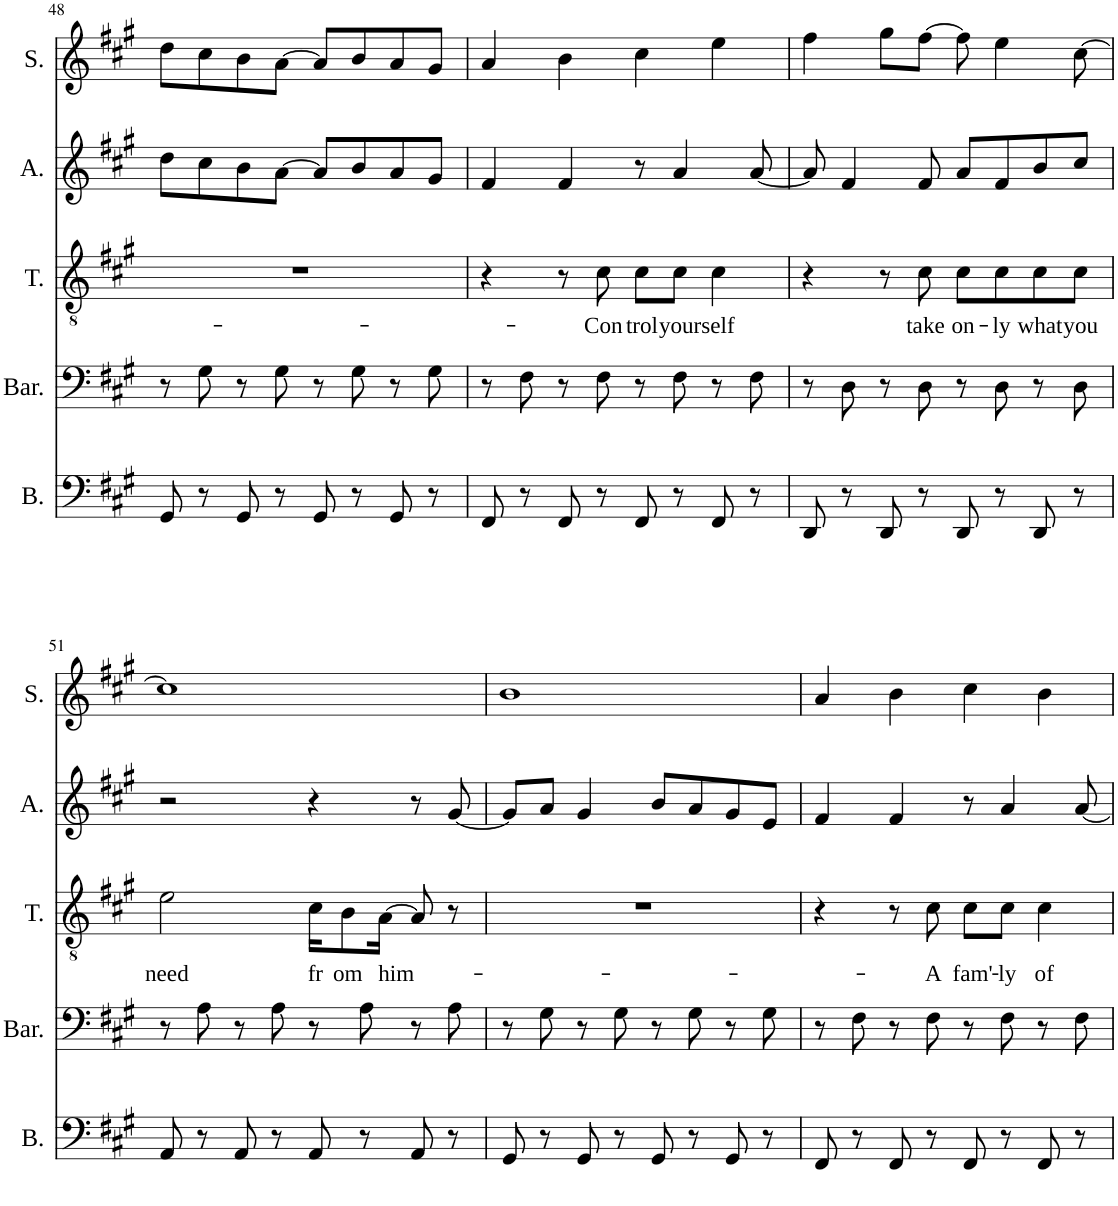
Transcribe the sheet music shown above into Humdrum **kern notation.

**kern	**kern	**kern	**text	**kern	**kern
*part5	*part4	*part3	*part3	*part2	*part1
*staff5	*staff4	*staff3	*staff3	*staff2	*staff1
*I"Bass	*I"Baritone	*I"Tenor	*	*I"Alto	*I"Soprano
*I'B.	*I'Bar.	*I'T.	*	*I'A.	*I'S.
!!LO:PB:g=z
*clefF4	*clefF4	*clefGv2	*	*clefG2	*clefG2
*k[f#c#g#]	*k[f#c#g#]	*k[f#c#g#]	*	*k[f#c#g#]	*k[f#c#g#]
*M4/4	*M4/4	*M4/4	*	*M4/4	*M4/4
=48	=48	=48	=48	=48	=48
8GG#/	8r	1r	.	8dd\L	8dd\L
8r	8G#\	.	.	8cc#\	8cc#\
8GG#/	8r	.	.	8b\	8b\
8r	8G#\	.	.	[8a\J	[8a\J
8GG#/	8r	.	.	8a/L]	8a/L]
8r	8G#\	.	.	8b/	8b/
8GG#/	8r	.	.	8a/	8a/
8r	8G#\	.	.	8g#/J	8g#/J
=49	=49	=49	=49	=49	=49
8FF#/	8r	4r	.	4f#/	4a/
8r	8F#\	.	.	.	.
8FF#/	8r	8r	.	4f#/	4b\
!	!	!	!LO:LY:b	!	!
8r	8F#\	8c#\	Con-	.	.
!	!	!	!LO:LY:b	!	!
8FF#/	8r	8c#\L	-trol	8r	4cc#\
!	!	!	!LO:LY:b	!	!
8r	8F#\	8c#\J	your	4a/	.
!	!	!	!LO:LY:b	!	!
8FF#/	8r	4c#\	self	.	4ee\
8r	8F#\	.	.	[8a/	.
=50	=50	=50	=50	=50	=50
8DD/	8r	4r	.	8a/]	4ff#\
8r	8D\	.	.	4f#/	.
8DD/	8r	8r	.	.	8gg#\L
!	!	!	!LO:LY:b	!	!
8r	8D\	8c#\	take	8f#/	[8ff#\J
!	!	!	!LO:LY:b	!	!
8DD/	8r	8c#\L	on-	8a/L	8ff#\]
!	!	!	!LO:LY:b	!	!
8r	8D\	8c#\	-ly	8f#/	4ee\
!	!	!	!LO:LY:b	!	!
8DD/	8r	8c#\	what	8b/	.
!	!	!	!LO:LY:b	!	!
8r	8D\	8c#\J	you	8cc#/J	[8cc#\
!!LO:LB:g=z
=51	=51	=51	=51	=51	=51
!	!	!	!LO:LY:b	!	!
8AA/	8r	2e\	need	2r	1cc#]
8r	8A\	.	.	.	.
8AA/	8r	.	.	.	.
8r	8A\	.	.	.	.
!	!	!	!LO:LY:b	!	!
8AA/	8r	16c#\KL	fr	4r	.
!	!	!	!LO:LY:b	!	!
.	.	8B\	om	.	.
8r	8A\	.	.	.	.
!	!	!	!LO:LY:b	!	!
.	.	[16A\Jk	him-	.	.
8AA/	8r	8A/]	.	8r	.
8r	8A\	8r	.	[8g#/	.
=52	=52	=52	=52	=52	=52
8GG#/	8r	1r	.	8g#/L]	1b
8r	8G#\	.	.	8a/J	.
8GG#/	8r	.	.	4g#/	.
8r	8G#\	.	.	.	.
8GG#/	8r	.	.	8b/L	.
8r	8G#\	.	.	8a/	.
8GG#/	8r	.	.	8g#/	.
8r	8G#\	.	.	8e/J	.
=53	=53	=53	=53	=53	=53
8FF#/	8r	4r	.	4f#/	4a/
8r	8F#\	.	.	.	.
8FF#/	8r	8r	.	4f#/	4b\
!	!	!	!LO:LY:b	!	!
8r	8F#\	8c#\	A	.	.
!	!	!	!LO:LY:b	!	!
8FF#/	8r	8c#\L	fam'-	8r	4cc#\
!	!	!	!LO:LY:b	!	!
8r	8F#\	8c#\J	-ly	4a/	.
!	!	!	!LO:LY:b	!	!
8FF#/	8r	4c#\	of	.	4b\
8r	8F#\	.	.	[8a/	.
=	=	=	=	=	=
*-	*-	*-	*-	*-	*-
